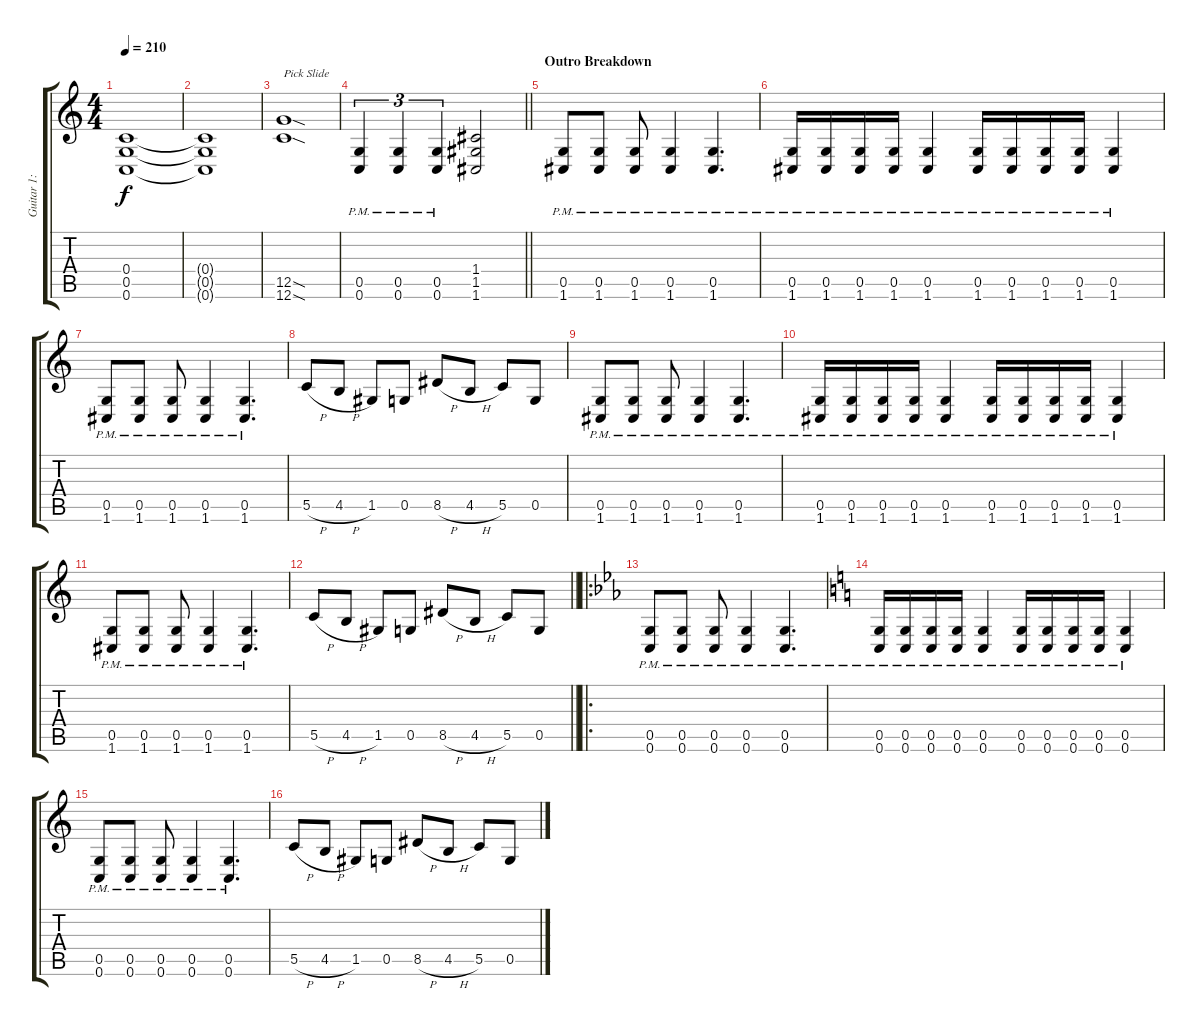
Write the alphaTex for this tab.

\track ("Guitar 1: Simon" "Guitar 1: ") {instrument overdrivenguitar}
\staff {score tabs}
\tuning (D4 A3 F3 C3 G2 C2) {hide}
\ts (4 4)
\tempo 210
\clef g2
\ks c
(0.4 0.5 0.6).1{dy f} |
(0.4{t} 0.5{t} 0.6{t}).1 |
(12.5{sod} 12.6{sod}).1{txt "Pick Slide"} |
\barLineRight lightlight
(0.5{pm} 0.6{pm}).4{tu (3 2)} (0.5{pm} 0.6{pm}).4{tu (3 2)} (0.5{pm} 0.6{pm}).4{tu (3 2)} (1.4 1.5 1.6).2 |
\section ("" "Outro Breakdown")
(0.5{pm} 1.6{pm}).8 (0.5{pm} 1.6{pm}).8 (0.5{pm} 1.6{pm}).8 (0.5{pm} 1.6{pm}).4 (0.5{pm} 1.6{pm}).4{d} |
(0.5{pm} 1.6{pm}).16 (0.5{pm} 1.6{pm}).16 (0.5{pm} 1.6{pm}).16 (0.5{pm} 1.6{pm}).16 (0.5{pm} 1.6{pm}).4 (0.5{pm} 1.6{pm}).16 (0.5{pm} 1.6{pm}).16 (0.5{pm} 1.6{pm}).16 (0.5{pm} 1.6{pm}).16 (0.5{pm} 1.6{pm}).4 |
(0.5{pm} 1.6{pm}).8 (0.5{pm} 1.6{pm}).8 (0.5{pm} 1.6{pm}).8 (0.5{pm} 1.6{pm}).4 (0.5{pm} 1.6{pm}).4{d} |
5.5{h}.8 4.5{h}.8 1.5.8 0.5.8 8.5{h}.8 4.5{h}.8 5.5.8 0.5.8 |
(0.5{pm} 1.6{pm}).8 (0.5{pm} 1.6{pm}).8 (0.5{pm} 1.6{pm}).8 (0.5{pm} 1.6{pm}).4 (0.5{pm} 1.6{pm}).4{d} |
(0.5{pm} 1.6{pm}).16 (0.5{pm} 1.6{pm}).16 (0.5{pm} 1.6{pm}).16 (0.5{pm} 1.6{pm}).16 (0.5{pm} 1.6{pm}).4 (0.5{pm} 1.6{pm}).16 (0.5{pm} 1.6{pm}).16 (0.5{pm} 1.6{pm}).16 (0.5{pm} 1.6{pm}).16 (0.5{pm} 1.6{pm}).4 |
(0.5{pm} 1.6{pm}).8 (0.5{pm} 1.6{pm}).8 (0.5{pm} 1.6{pm}).8 (0.5{pm} 1.6{pm}).4 (0.5{pm} 1.6{pm}).4{d} |
\barLineRight lightlight
5.5{h}.8 4.5{h}.8 1.5.8 0.5.8 8.5{h}.8 4.5{h}.8 5.5.8 0.5.8 |
\ro
\ks cminor
(0.5{pm} 0.6{pm}).8 (0.5{pm} 0.6{pm}).8 (0.5{pm} 0.6{pm}).8 (0.5{pm} 0.6{pm}).4 (0.5{pm} 0.6{pm}).4{d} |
\ks c
(0.5{pm} 0.6{pm}).16 (0.5{pm} 0.6{pm}).16 (0.5{pm} 0.6{pm}).16 (0.5{pm} 0.6{pm}).16 (0.5{pm} 0.6{pm}).4 (0.5{pm} 0.6{pm}).16 (0.5{pm} 0.6{pm}).16 (0.5{pm} 0.6{pm}).16 (0.5{pm} 0.6{pm}).16 (0.5{pm} 0.6{pm}).4 |
(0.5{pm} 0.6{pm}).8 (0.5{pm} 0.6{pm}).8 (0.5{pm} 0.6{pm}).8 (0.5{pm} 0.6{pm}).4 (0.5{pm} 0.6{pm}).4{d} |
5.5{h}.8 4.5{h}.8 1.5.8 0.5.8 8.5{h}.8 4.5{h}.8 5.5.8 0.5.8
